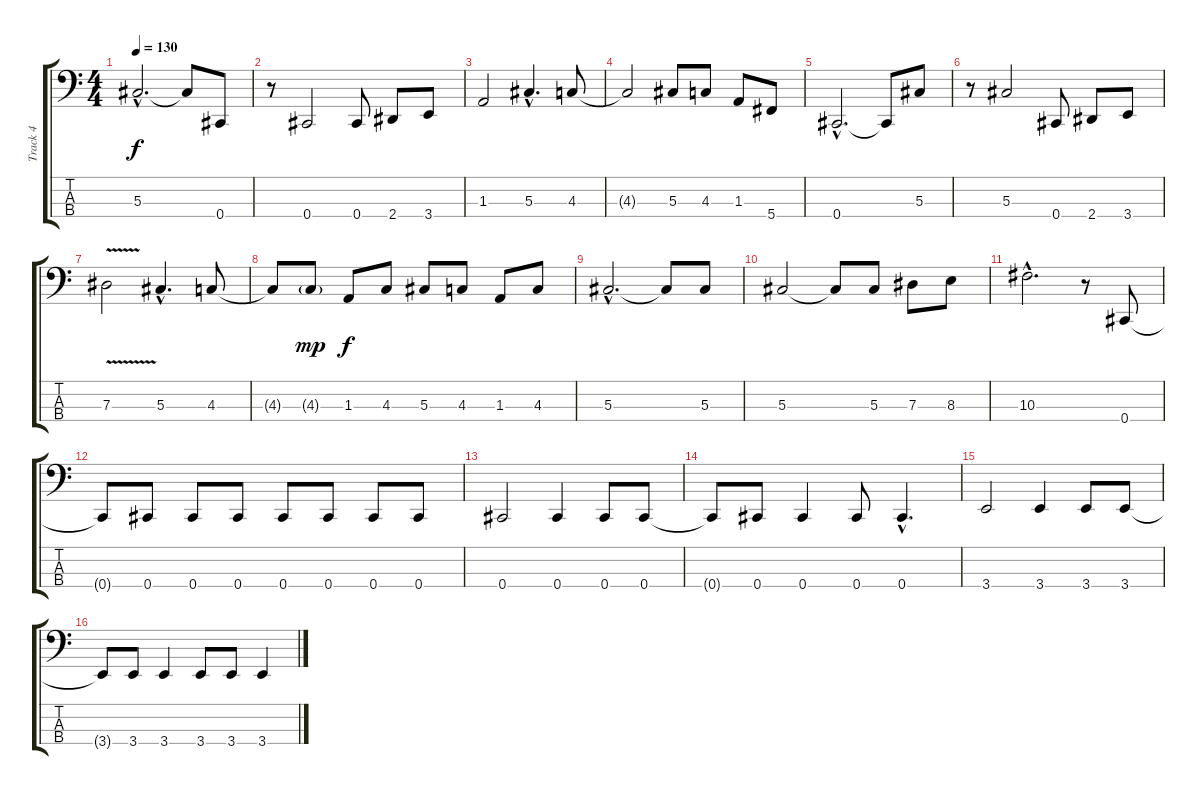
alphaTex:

\track ("Track 4" "Track 4") {instrument electricbasspick}
\staff {score tabs}
\tuning (Gb2 Db2 Ab1 Db1) {hide}
\ts (4 4)
\tempo 130
\clef f4
\ks c
5.3{hac}.2{d dy f} 5.3{t}.8 0.4.8 |
r.8 0.4.2 0.4.8 2.4.8 3.4.8 |
1.3.2 5.3{hac}.4{d} 4.3.8 |
4.3{t}.2 5.3.8 4.3.8 1.3.8 5.4.8 |
0.4{hac}.2{d} 0.4{t}.8 5.3.8 |
r.8 5.3.2 0.4.8 2.4.8 3.4.8 |
7.3{v}.2 5.3{hac}.4{d} 4.3.8 |
4.3{t}.8 4.3{g}.8{dy mp} 1.3.8{dy f} 4.3.8 5.3.8 4.3.8 1.3.8 4.3.8 |
5.3{hac}.2{d} 5.3{t}.8 5.3.8 |
5.3.2 5.3{t}.8 5.3.8 7.3.8 8.3.8 |
10.3{hac}.2{d} r.8 0.4.8 |
0.4{t}.8 0.4.8 0.4.8 0.4.8 0.4.8 0.4.8 0.4.8 0.4.8 |
0.4.2 0.4.4 0.4.8 0.4.8 |
0.4{t}.8 0.4.8 0.4.4 0.4.8 0.4{hac}.4{d} |
3.4.2 3.4.4 3.4.8 3.4.8 |
3.4{t}.8 3.4.8 3.4.4 3.4.8 3.4.8 3.4.4
